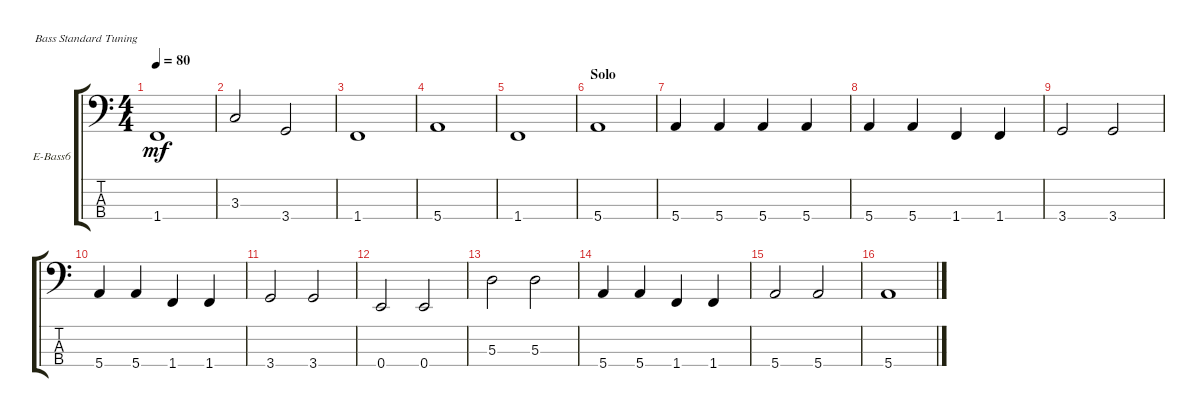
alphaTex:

\defaultSystemsLayout 4
\bracketExtendMode groupsimilarinstruments
\firstSystemTrackNameOrientation horizontal
\otherSystemsTrackNameOrientation horizontal
\track ("Electric Bass" "E-Bass6") {instrument electricbassfinger}
\staff {score tabs}
\tuning (G2 D2 A1 E1)
\ts (4 4)
\tempo 80
\clef f4
\ks c
1.4.1{dy mf} |
3.3.2 3.4.2 |
1.4.1 |
5.4.1 |
1.4.1 |
\section ("" "Solo")
5.4.1 |
5.4.4 5.4.4 5.4.4 5.4.4 |
5.4.4 5.4.4 1.4.4 1.4.4 |
3.4.2 3.4.2 |
5.4.4 5.4.4 1.4.4 1.4.4 |
3.4.2 3.4.2 |
0.4.2 0.4.2 |
5.3.2 5.3.2 |
5.4.4 5.4.4 1.4.4 1.4.4 |
5.4.2 5.4.2 |
5.4.1
